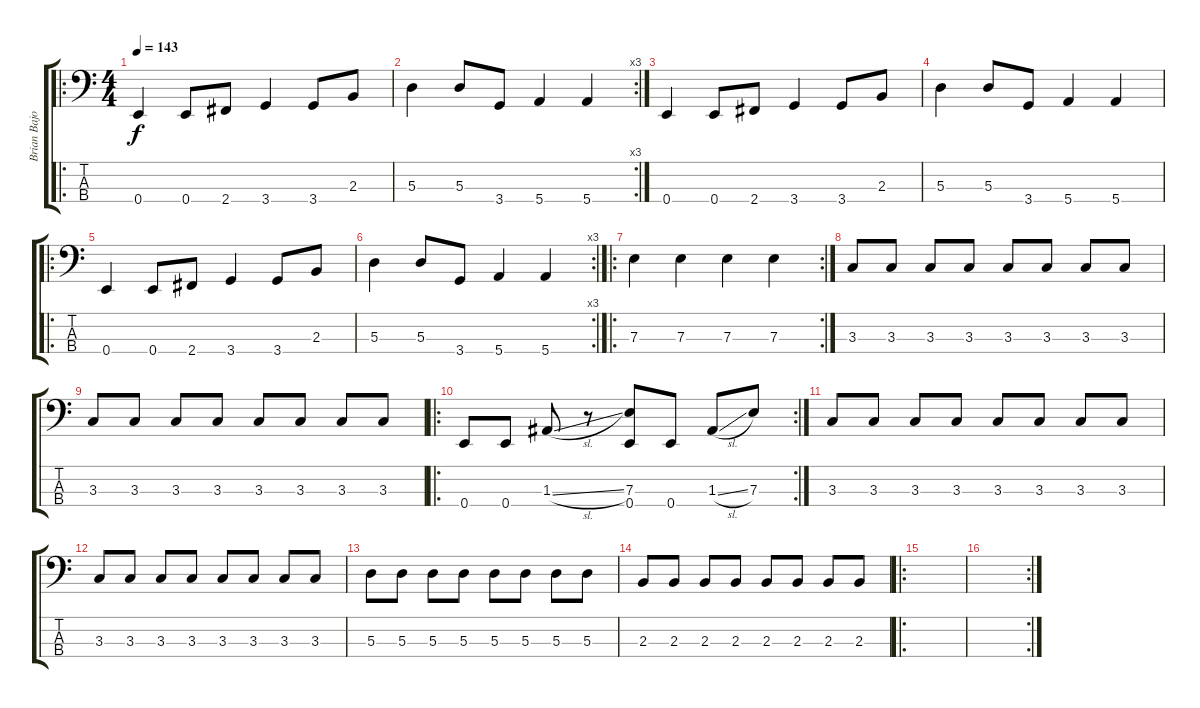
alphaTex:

\track ("Brian Bajo" "Brian Bajo") {instrument electricbassfinger}
\staff {score tabs}
\tuning (G2 D2 A1 E1) {hide}
\ro
\ts (4 4)
\tempo 143
\clef f4
\ks c
0.4.4{dy f} 0.4.8 2.4.8 3.4.4 3.4.8 2.3.8 |
\rc 3
5.3.4 5.3.8 3.4.8 5.4.4 5.4.4 |
0.4.4 0.4.8 2.4.8 3.4.4 3.4.8 2.3.8 |
5.3.4 5.3.8 3.4.8 5.4.4 5.4.4 |
\ro
0.4.4 0.4.8 2.4.8 3.4.4 3.4.8 2.3.8 |
\rc 3
5.3.4 5.3.8 3.4.8 5.4.4 5.4.4 |
\ro
\rc 2
7.3.4 7.3.4 7.3.4 7.3.4 |
3.3.8 3.3.8 3.3.8 3.3.8 3.3.8 3.3.8 3.3.8 3.3.8 |
3.3.8 3.3.8 3.3.8 3.3.8 3.3.8 3.3.8 3.3.8 3.3.8 |
\ro
\rc 2
0.4.8 0.4.8 1.3{sl}.8 r.8 (7.3 0.4).8 0.4.8 1.3{sl}.8 7.3.8 |
3.3.8 3.3.8 3.3.8 3.3.8 3.3.8 3.3.8 3.3.8 3.3.8 |
3.3.8 3.3.8 3.3.8 3.3.8 3.3.8 3.3.8 3.3.8 3.3.8 |
5.3.8 5.3.8 5.3.8 5.3.8 5.3.8 5.3.8 5.3.8 5.3.8 |
2.3.8 2.3.8 2.3.8 2.3.8 2.3.8 2.3.8 2.3.8 2.3.8 |
\ro
|
\rc 2
